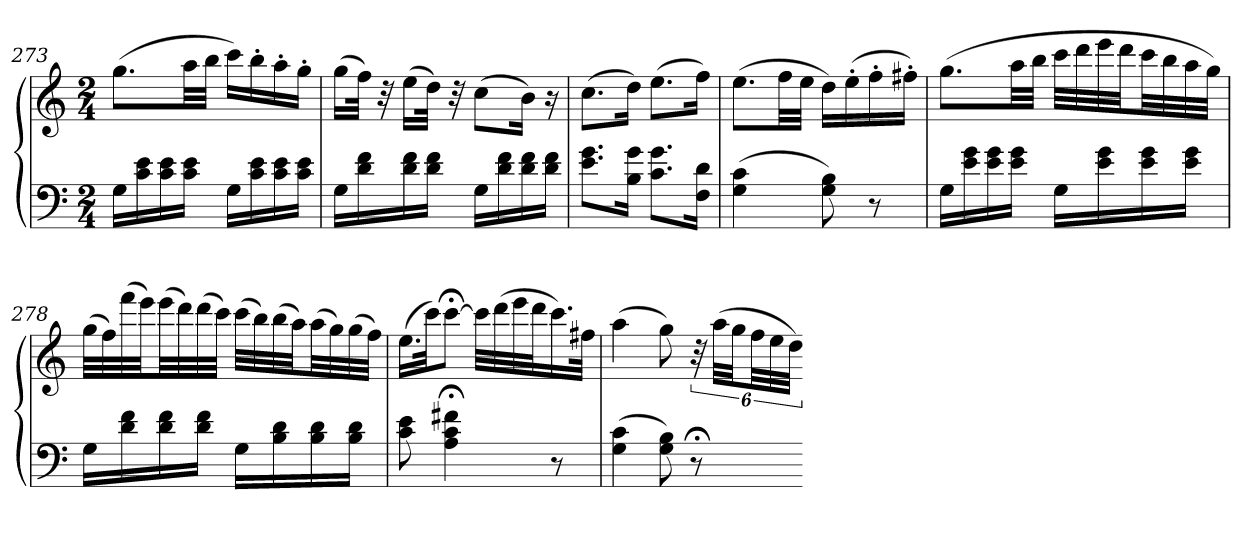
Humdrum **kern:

**kern	**kern
*part1	*part1
*staff2	*staff1
*clefF4	*clefG2
*k[]	*k[]
*C:	*C:
*M2/4	*M2/4
=273	=273
16GLL	(8.ggL
16c 16e	.
16c 16e	.
16c 16eJJ	32aaLL
.	32bbJJJ
16GLL	16cccLL)
16c 16e	16bb'
16c 16e	16aa'
16c 16eJJ	16gg'JJ
=274	=274
16GLL	(16ggLL
16d 16f	32ffJJk)
.	32r
16d 16f	(16eeLL
16d 16fJJ	32ddJJk)
.	32r
16GLL	(8ccL
16d 16f	.
16d 16f	16bJk)
16d 16fJJ	16r
=275	=275
8.e 8.gL	(8.ccL
16B 16gJk	16ddJk)
8.c 8.gL	(8.eeL
16F 16dJk	16ffJk)
=276	=276
(4G 4c	(8.eeL
.	32ffLL
.	32eeJJJ
8G 8B)	16ddLL)
.	(16ee'
8r	16ff'
.	16ff#X'JJ)
=277	=277
16GLL	(8.ggL
16e 16g	.
16e 16g	.
16e 16gJJ	32aaLL
.	32bbJJJ
16GLL	32cccLLL
.	32ddd
16e 16g	32eee
.	32dddJJ
16e 16g	32cccLL
.	32bb
16e 16gJJ	32aa
.	32ggJJJ)
=278	=278
16GLL	(32ggLLL
.	32ff)
16d 16f	(32fff
.	32eeeJJ)
16d 16f	(32eeeLL
.	32ddd)
16d 16fJJ	(32ddd
.	32cccJJJ)
16GLL	(32cccLLL
.	32bb)
16B 16d	(32bb
.	32aaJJ)
16B 16d	(32aaLL
.	32gg)
16B 16dJJ	(32gg
.	32ffJJJ)
=279	=279
8c 8e	(16.eeLL
.	32cccJK)
4A;< 4c;< 4f#X;<	[8ccc;<J
.	32cccLLL]
.	(32ddd
.	32eee
.	32dddJ
8r	16.ccc)
.	32ff#XJJk
=280	=280
(4G 4c	(4aa
8G 8B)	8gg)
8r;<	48r
.	(48aaLLL
.	48ggJJ
.	48ffLL
.	48ee
.	48ddJJJ)
=-	=-
*-	*-
